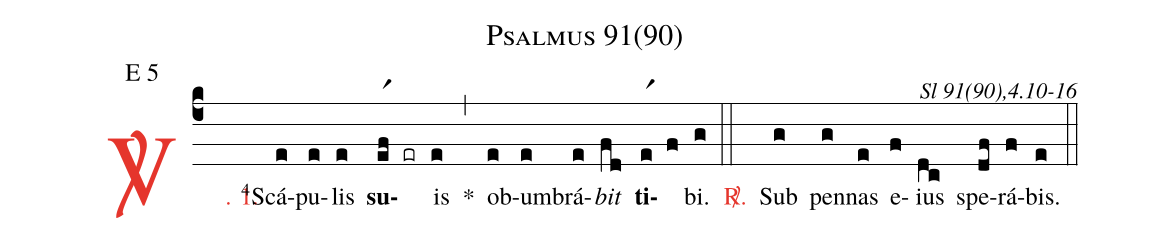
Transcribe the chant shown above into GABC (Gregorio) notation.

name: Psalmus 91(90);
mode: E 5;
commentary: Sl 91(90),4.10-16;
%%
(c4)

<c><sp>V/</sp>. 1.</c>() <v>\VSup{4}</v>Scá(e)pu(e)lis(e) <b>su</b>(er1f er)is(e) *(,) ob(e)um(e)brá(e)<i>bit</i>(fd) <b>ti</b>(er1 f)bi.(g)

(::)

<nlba><c><sp>R/</sp>.</c>() Sub</nlba>(g) pen(g)nas(e) e(f)ius(dc) spe(df)rá(f)bis.(e)

(::)
